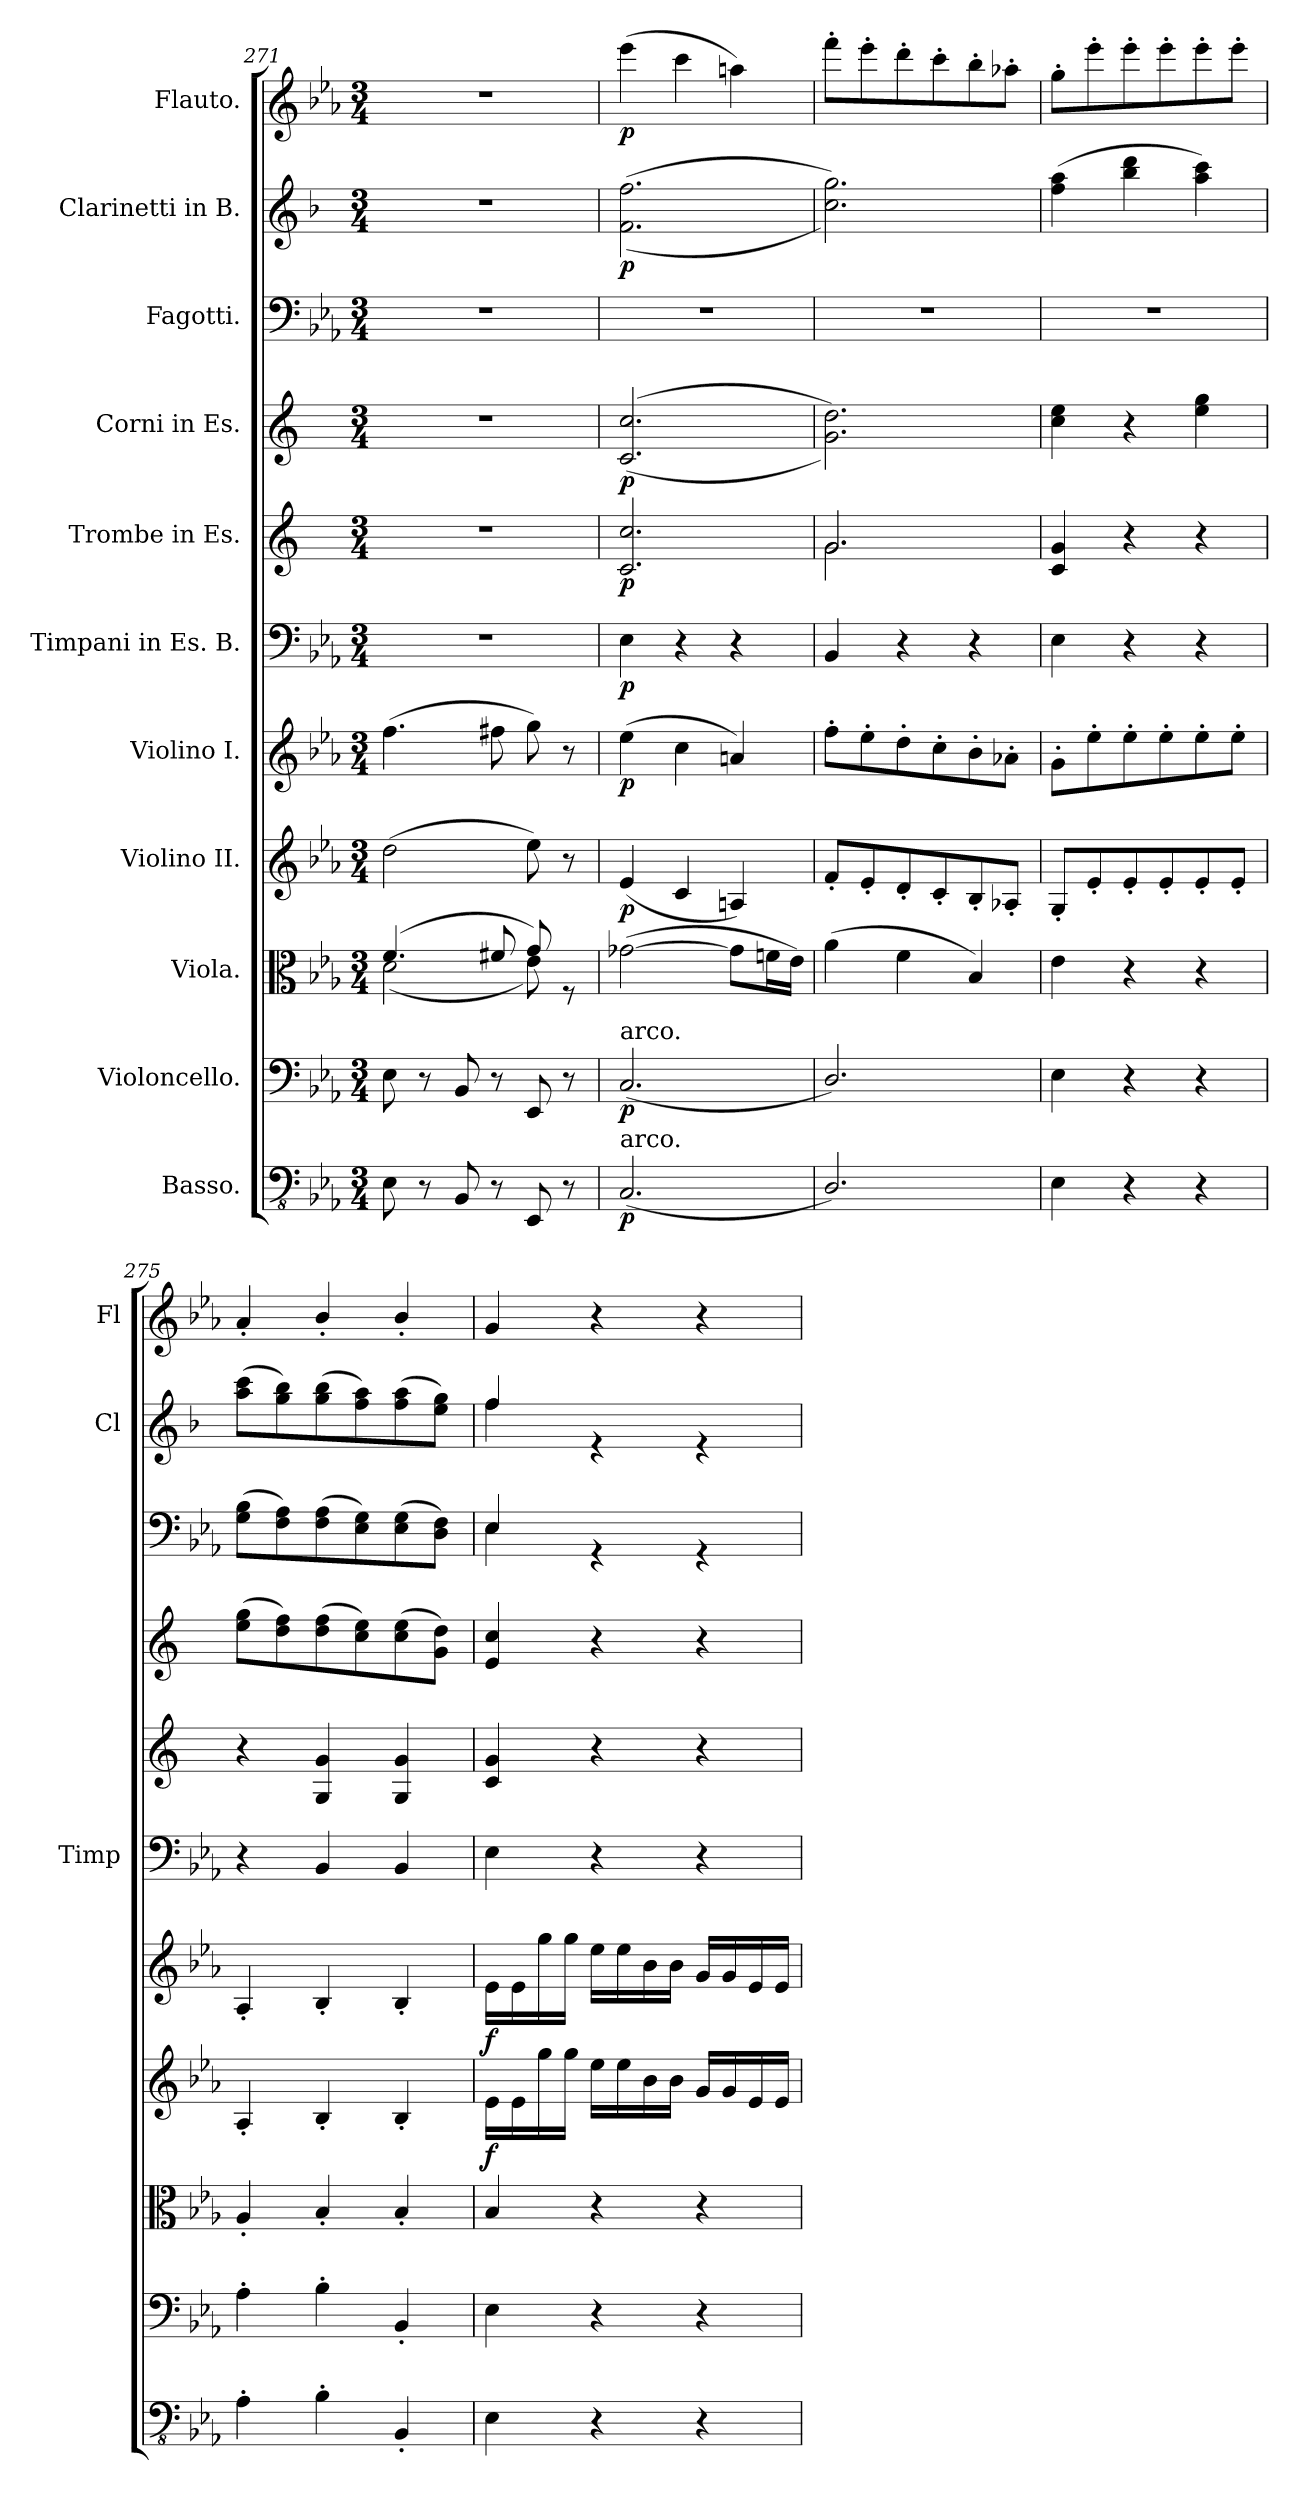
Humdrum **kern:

**kern	**dynam	**kern	**dynam	**kern	**kern	**dynam	**kern	**dynam	**kern	**dynam	**kern	**dynam	**kern	**dynam	**kern	**kern	**dynam	**kern	**dynam
*part11	*part11	*part10	*part10	*part9	*part8	*part8	*part7	*part7	*part6	*part6	*part5	*part5	*part4	*part4	*part3	*part2	*part2	*part1	*part1
*staff11	*staff11	*staff10	*staff10	*staff9	*staff8	*staff8	*staff7	*staff7	*staff6	*staff6	*staff5	*staff5	*staff4	*staff4	*staff3	*staff2	*staff2	*staff1	*staff1
*I"Basso.	*	*I"Violoncello.	*	*I"Viola.	*I"Violino II.	*	*I"Violino I.	*	*I"Timpani in Es. B.	*	*I"Trombe in Es.	*	*I"Corni in Es.	*	*I"Fagotti.	*I"Clarinetti in B.	*	*I"Flauto.	*
*	*	*	*	*	*	*	*	*	*I'Timp	*	*	*	*	*	*	*I'Cl	*	*I'Fl	*
*clefFv4	*	*clefF4	*	*clefC3	*clefG2	*	*clefG2	*	*clefF4	*	*clefG2	*	*clefG2	*	*clefF4	*clefG2	*	*clefG2	*
*	*	*	*	*	*	*	*	*	*	*	*ITrd-2c-3	*	*ITrd5c9	*	*	*ITrd1c2	*	*	*
*k[b-e-a-]	*	*k[b-e-a-]	*	*k[b-e-a-]	*k[b-e-a-]	*	*k[b-e-a-]	*	*k[b-e-a-]	*	*k[b-e-a-]	*	*k[b-e-a-]	*	*k[b-e-a-]	*k[b-e-a-]	*	*k[b-e-a-]	*
*M3/4	*	*M3/4	*	*M3/4	*M3/4	*	*M3/4	*	*M3/4	*	*M3/4	*	*M3/4	*	*M3/4	*M3/4	*	*M3/4	*
=271	=271	=271	=271	=271	=271	=271	=271	=271	=271	=271	=271	=271	=271	=271	=271	=271	=271	=271	=271
*	*	*	*	*^	*	*	*	*	*	*	*	*	*	*	*	*	*	*	*
8EE-\	.	8E-\	.	(>4.f/	(<2d\	(>2dd\	.	(>4.ff\	.	2.r	.	2.r	.	2.r	.	2.r	2.r	.	2.r	.
8r	.	8r	.	.	.	.	.	.	.	.	.	.	.	.	.	.	.	.	.	.
8BBB-/	.	8BB-/	.	.	.	.	.	.	.	.	.	.	.	.	.	.	.	.	.	.
8r	.	8r	.	8f#X/	.	.	.	8ff#X\	.	.	.	.	.	.	.	.	.	.	.	.
8EEE-/	.	8EE-/	.	8g/)	8e-\)	8ee-\)	.	8gg\)	.	.	.	.	.	.	.	.	.	.	.	.
8r	.	8r	.	8rF	8ryy	8r	.	8r	.	.	.	.	.	.	.	.	.	.	.	.
=272	=272	=272	=272	=272	=272	=272	=272	=272	=272	=272	=272	=272	=272	=272	=272	=272	=272	=272	=272	=272
!	!	!LO:TX:a:t=arco.	!	!	!	!	!	!	!	!	!	!	!	!	!	!	!	!	!	!
!LO:TX:a:t=arco.	!	!	!	!	!	!	!	!	!	!	!	!	!	!	!	!	!	!	!	!
!	!LO:DY:b	!	!LO:DY:b	!	!	!	!LO:DY:b	!	!LO:DY:b	!	!LO:DY:b	!	!LO:DY:b	!	!LO:DY:b	!	!	!LO:DY:b	!	!LO:DY:b
*	*	*	*	*v	*v	*	*	*	*	*	*	*	*	*	*	*	*	*	*	*
(<2.CC/	p	(<2.C/	p	(>[2g-X\	(<4e-/	p	(>4ee-\	p	4E-\	p	2.e-/ 2.ee-/	p	(>(<2.E-/ 2.e-/	p	2.r	(>(>2.e-\ 2.ee-\	p	(>4eee-\	p
.	.	.	.	.	4c/	.	4cc\	.	4r	.	.	.	.	.	.	.	.	4ccc\	.
.	.	.	.	8g-\L]	4An/)	.	4an/)	.	4r	.	.	.	.	.	.	.	.	4aan\)	.
.	.	.	.	16fn\L	.	.	.	.	.	.	.	.	.	.	.	.	.	.	.
.	.	.	.	16e-\JJ)	.	.	.	.	.	.	.	.	.	.	.	.	.	.	.
=273	=273	=273	=273	=273	=273	=273	=273	=273	=273	=273	=273	=273	=273	=273	=273	=273	=273	=273	=273
*	*	*	*	*	*	*	*	*	*	*	*^	*	*	*	*	*	*	*	*
2.DD/)	.	2.D/)	.	(>4a-\	8f'/L	.	8ff'\L	.	4BB-/	.	2.b-/	2.b-\	.	2.B-\ 2.f\))	.	2.r	2.b-\ 2.ff\))	.	8fff'\L	.
.	.	.	.	.	8e-'/	.	8ee-'\	.	.	.	.	.	.	.	.	.	.	.	8eee-'\	.
.	.	.	.	4f\	8d'/	.	8dd'\	.	4r	.	.	.	.	.	.	.	.	.	8ddd'\	.
.	.	.	.	.	8c'/	.	8cc'\	.	.	.	.	.	.	.	.	.	.	.	8ccc'\	.
.	.	.	.	4B-/)	8B-'/	.	8b-'\	.	4r	.	.	.	.	.	.	.	.	.	8bb-'\	.
.	.	.	.	.	8A-X'/J	.	8a-X'\J	.	.	.	.	.	.	.	.	.	.	.	8aa-X'\J	.
*	*	*	*	*	*	*	*	*	*	*	*v	*v	*	*	*	*	*	*	*	*
=274	=274	=274	=274	=274	=274	=274	=274	=274	=274	=274	=274	=274	=274	=274	=274	=274	=274	=274	=274
4EE-\	.	4E-\	.	4e-\	8G'/L	.	8g'\L	.	4E-\	.	4e-/ 4b-/	.	4e-\ 4g\	.	2.r	(>4ee-\ 4gg\	.	8gg'\L	.
.	.	.	.	.	8e-'/	.	8ee-'\	.	.	.	.	.	.	.	.	.	.	8eee-'\	.
4r	.	4r	.	4r	8e-'/	.	8ee-'\	.	4r	.	4r	.	4r	.	.	4aa-\ 4ccc\	.	8eee-'\	.
.	.	.	.	.	8e-'/	.	8ee-'\	.	.	.	.	.	.	.	.	.	.	8eee-'\	.
4r	.	4r	.	4r	8e-'/	.	8ee-'\	.	4r	.	4r	.	4g\ 4b-\	.	.	4gg\ 4bb-\)	.	8eee-'\	.
.	.	.	.	.	8e-'/J	.	8ee-'\J	.	.	.	.	.	.	.	.	.	.	8eee-'\J	.
=275	=275	=275	=275	=275	=275	=275	=275	=275	=275	=275	=275	=275	=275	=275	=275	=275	=275	=275	=275
4AA-'\	.	4A-'\	.	4A-'/	4A-'/	.	4A-'/	.	4r	.	4r	.	(>8g\ 8b-\L	.	(>8G\ 8B-\L	(>8gg\ 8bb-\L	.	4a-'/	.
.	.	.	.	.	.	.	.	.	.	.	.	.	8f\ 8a-\)	.	8F\ 8A-\)	8ff\ 8aa-\)	.	.	.
4BB-'\	.	4B-'\	.	4B-'/	4B-'/	.	4B-'/	.	4BB-/	.	4B-/ 4b-/	.	(>8f\ 8a-\	.	(>8F\ 8A-\	(>8ff\ 8aa-\	.	4b-'/	.
.	.	.	.	.	.	.	.	.	.	.	.	.	8e-\ 8g\)	.	8E-\ 8G\)	8ee-\ 8gg\)	.	.	.
4BBB-'/	.	4BB-'/	.	4B-'/	4B-'/	.	4B-'/	.	4BB-/	.	4B-/ 4b-/	.	(>8e-\ 8g\	.	(>8E-\ 8G\	(>8ee-\ 8gg\	.	4b-'/	.
.	.	.	.	.	.	.	.	.	.	.	.	.	8B-\ 8f\J)	.	8D\ 8F\J)	8dd\ 8ff\J)	.	.	.
=276	=276	=276	=276	=276	=276	=276	=276	=276	=276	=276	=276	=276	=276	=276	=276	=276	=276	=276	=276
*	*	*	*	*	*	*	*	*	*	*	*	*	*	*	*^	*^	*	*	*
!	!	!	!	!	!	!LO:DY:b	!	!LO:DY:b	!	!	!	!	!	!	!	!	!	!	!	!	!
4EE-\	.	4E-\	.	4B-/	16e-\LL	f	16e-\LL	f	4E-\	.	4e-/ 4b-/	.	4G/ 4e-/	.	4E-/	4E-\	4ee-/	4ee-\	.	4g/	.
.	.	.	.	.	16e-\	.	16e-\	.	.	.	.	.	.	.	.	.	.	.	.	.	.
.	.	.	.	.	16gg\	.	16gg\	.	.	.	.	.	.	.	.	.	.	.	.	.	.
.	.	.	.	.	16gg\JJ	.	16gg\JJ	.	.	.	.	.	.	.	.	.	.	.	.	.	.
4r	.	4r	.	4r	16ee-\LL	.	16ee-\LL	.	4r	.	4r	.	4r	.	4rGG	2ryy	4re	2ryy	.	4r	.
.	.	.	.	.	16ee-\	.	16ee-\	.	.	.	.	.	.	.	.	.	.	.	.	.	.
.	.	.	.	.	16b-\	.	16b-\	.	.	.	.	.	.	.	.	.	.	.	.	.	.
.	.	.	.	.	16b-\JJ	.	16b-\JJ	.	.	.	.	.	.	.	.	.	.	.	.	.	.
4r	.	4r	.	4r	16g/LL	.	16g/LL	.	4r	.	4r	.	4r	.	4rGG	.	4re	.	.	4r	.
.	.	.	.	.	16g/	.	16g/	.	.	.	.	.	.	.	.	.	.	.	.	.	.
.	.	.	.	.	16e-/	.	16e-/	.	.	.	.	.	.	.	.	.	.	.	.	.	.
.	.	.	.	.	16e-/JJ	.	16e-/JJ	.	.	.	.	.	.	.	.	.	.	.	.	.	.
*	*	*	*	*	*	*	*	*	*	*	*	*	*	*	*v	*v	*	*	*	*	*
*	*	*	*	*	*	*	*	*	*	*	*	*	*	*	*	*v	*v	*	*	*
=	=	=	=	=	=	=	=	=	=	=	=	=	=	=	=	=	=	=	=
*-	*-	*-	*-	*-	*-	*-	*-	*-	*-	*-	*-	*-	*-	*-	*-	*-	*-	*-	*-
